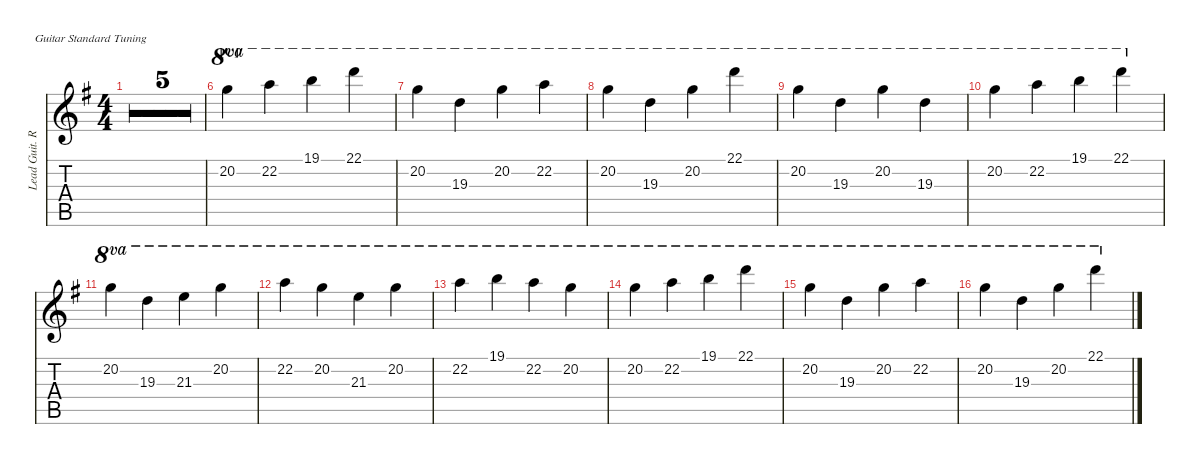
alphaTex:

\hideDynamics
\bracketExtendMode nobrackets
\multiBarRest
\otherSystemsTrackNameOrientation horizontal
\track ("Lead Guit. R" "Lead Guit. R") {defaultSystemsLayout 4 multiBarRest instrument distortionguitar}
\staff {score tabs}
\tuning (E4 B3 G3 D3 A2 E2)
\ts (4 4)
\tempo 220
\clef g2
\scale
0.936316
\ks g
r.1{dy f beam Down} |
\scale
0.936316 r.1{beam Down} |
\scale
0.936316 r.1{beam Down} |
\scale
0.936316 r.1{beam Down} |
\scale
0.936316 r.1{beam Down} |
\section ("C" "")
\scale
1.13847 20.2{acc forcenatural}.4{ot 8va beam Down} 22.2{acc forcenatural}.4{ot 8va beam Down} 19.1{acc forcenatural}.4{ot 8va beam Down} 22.1{acc forcenatural}.4{ot 8va beam Down} |
\scale
0.953842 20.2{acc forcenatural}.4{ot 8va beam Down} 19.3{acc forcenatural}.4{ot 8va beam Down} 20.2{acc forcenatural}.4{ot 8va beam Down} 22.2{acc forcenatural}.4{ot 8va beam Down} |
\scale
0.953842 20.2{acc forcenatural}.4{ot 8va beam Down} 19.3{acc forcenatural}.4{ot 8va beam Down} 20.2{acc forcenatural}.4{ot 8va beam Down} 22.1{acc forcenatural}.4{ot 8va beam Down} |
\scale
0.953842 20.2{acc forcenatural}.4{ot 8va beam Down} 19.3{acc forcenatural}.4{ot 8va beam Down} 20.2{acc forcenatural}.4{ot 8va beam Down} 19.3{acc forcenatural}.4{ot 8va beam Down} |
\scale
1.13847 20.2{acc forcenatural}.4{ot 8va beam Down} 22.2{acc forcenatural}.4{ot 8va beam Down} 19.1{acc forcenatural}.4{ot 8va beam Down} 22.1{acc forcenatural}.4{ot 8va beam Down} |
\scale
0.953842 20.2{acc forcenatural}.4{ot 8va beam Down} 19.3{acc forcenatural}.4{ot 8va beam Down} 21.3{acc forcenatural}.4{ot 8va beam Down} 20.2{acc forcenatural}.4{ot 8va beam Down} |
\scale
0.953842 22.2{acc forcenatural}.4{ot 8va beam Down} 20.2{acc forcenatural}.4{ot 8va beam Down} 21.3{acc forcenatural}.4{ot 8va beam Down} 20.2{acc forcenatural}.4{ot 8va beam Down} |
\scale
0.953842 22.2{acc forcenatural}.4{ot 8va beam Down} 19.1{acc forcenatural}.4{ot 8va beam Down} 22.2{acc forcenatural}.4{ot 8va beam Down} 20.2{acc forcenatural}.4{ot 8va beam Down} |
\scale
1.13847 20.2{acc forcenatural}.4{ot 8va beam Down} 22.2{acc forcenatural}.4{ot 8va beam Down} 19.1{acc forcenatural}.4{ot 8va beam Down} 22.1{acc forcenatural}.4{ot 8va beam Down} |
\scale
0.953842 20.2{acc forcenatural}.4{ot 8va beam Down} 19.3{acc forcenatural}.4{ot 8va beam Down} 20.2{acc forcenatural}.4{ot 8va beam Down} 22.2{acc forcenatural}.4{ot 8va beam Down} |
\scale
0.953842 20.2{acc forcenatural}.4{ot 8va beam Down} 19.3{acc forcenatural}.4{ot 8va beam Down} 20.2{acc forcenatural}.4{ot 8va beam Down} 22.1{acc forcenatural}.4{ot 8va beam Down}
